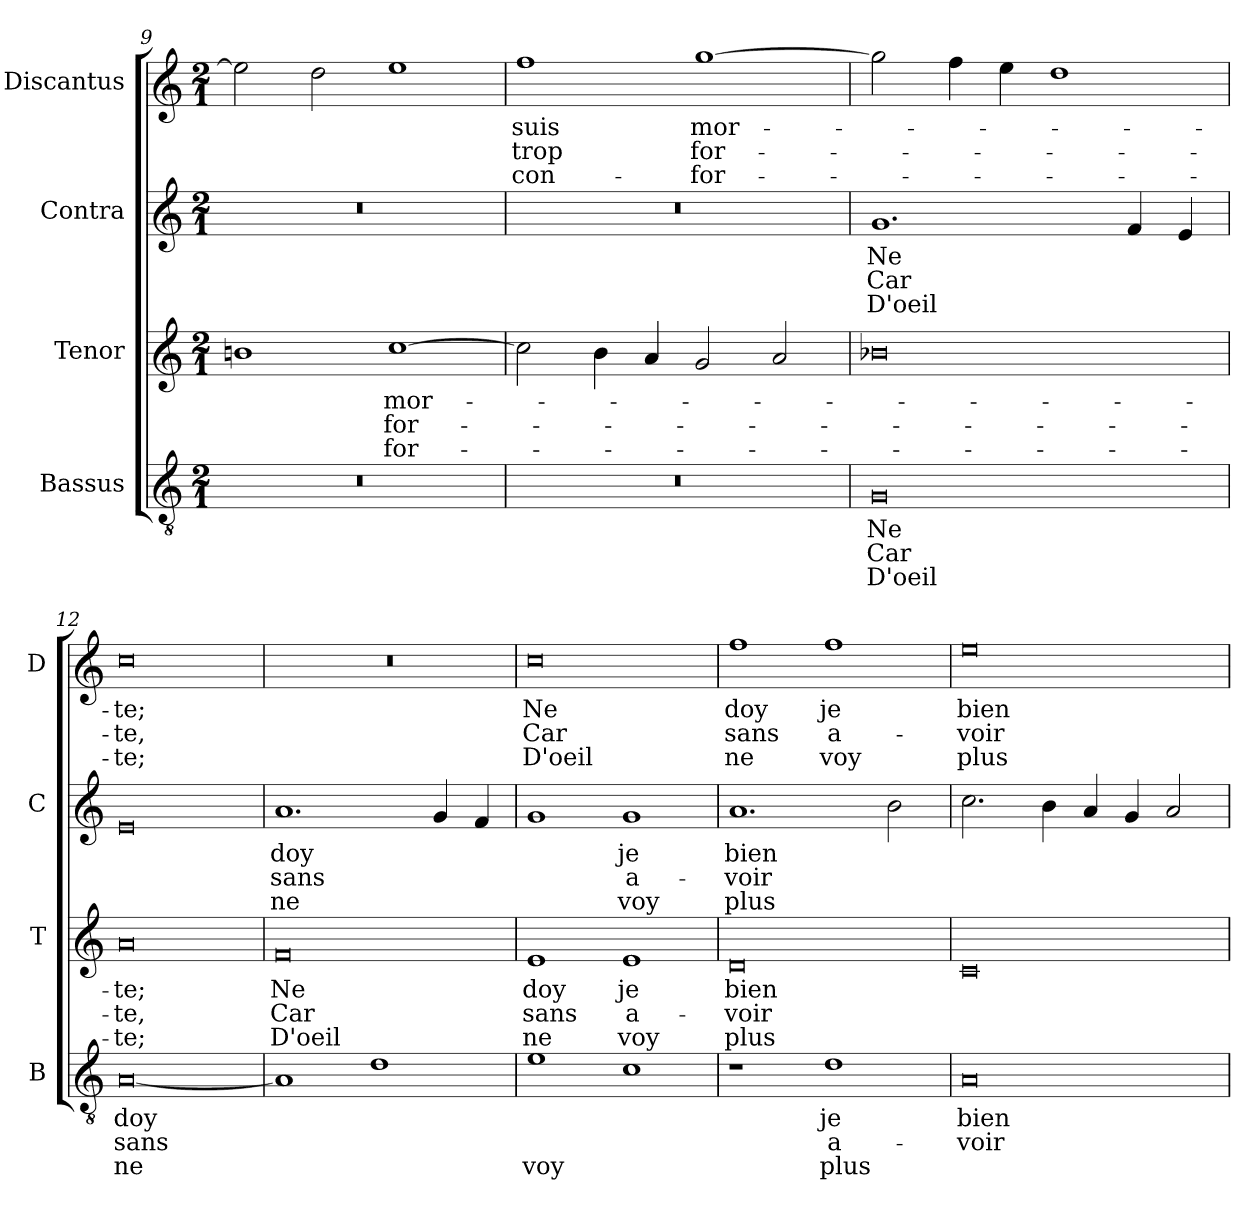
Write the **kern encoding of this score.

**kern	**text	**text	**text	**kern	**text	**text	**text	**kern	**text	**text	**text	**kern	**text	**text	**text
*part4	*part4	*part4	*part4	*part3	*part3	*part3	*part3	*part2	*part2	*part2	*part2	*part1	*part1	*part1	*part1
*staff4	*staff4	*staff4	*staff4	*staff3	*staff3	*staff3	*staff3	*staff2	*staff2	*staff2	*staff2	*staff1	*staff1	*staff1	*staff1
*I"Bassus	*	*	*	*I"Tenor	*	*	*	*I"Contra	*	*	*	*I"Discantus	*	*	*
*I'B	*	*	*	*I'T	*	*	*	*I'C	*	*	*	*I'D	*	*	*
*clefGv2	*	*	*	*clefG2	*	*	*	*clefG2	*	*	*	*clefG2	*	*	*
*k[]	*	*	*	*k[]	*	*	*	*k[]	*	*	*	*k[]	*	*	*
*M2/1	*	*	*	*M2/1	*	*	*	*M2/1	*	*	*	*M2/1	*	*	*
=9	=9	=9	=9	=9	=9	=9	=9	=9	=9	=9	=9	=9	=9	=9	=9
0r	.	.	.	1bn	.	.	.	0r	.	.	.	2ee]	.	.	.
.	.	.	.	.	.	.	.	.	.	.	.	2dd	.	.	.
.	.	.	.	[1cc	mor-	for-	-for-	.	.	.	.	1ee	.	.	.
=10	=10	=10	=10	=10	=10	=10	=10	=10	=10	=10	=10	=10	=10	=10	=10
0r	.	.	.	2cc]	.	.	.	0r	.	.	.	1ff	suis	trop	con-
.	.	.	.	4b	.	.	.	.	.	.	.	.	.	.	.
.	.	.	.	4a	.	.	.	.	.	.	.	.	.	.	.
.	.	.	.	2g	.	.	.	.	.	.	.	[1gg	mor-	for-	-for-
.	.	.	.	2a	.	.	.	.	.	.	.	.	.	.	.
=11	=11	=11	=11	=11	=11	=11	=11	=11	=11	=11	=11	=11	=11	=11	=11
0G	Ne	Car	D'oeil	0b-X	.	.	.	1.g	Ne	Car	D'oeil	2gg]	.	.	.
.	.	.	.	.	.	.	.	.	.	.	.	4ff	.	.	.
.	.	.	.	.	.	.	.	.	.	.	.	4ee	.	.	.
.	.	.	.	.	.	.	.	.	.	.	.	1dd	.	.	.
.	.	.	.	.	.	.	.	4f	.	.	.	.	.	.	.
.	.	.	.	.	.	.	.	4e	.	.	.	.	.	.	.
=12	=12	=12	=12	=12	=12	=12	=12	=12	=12	=12	=12	=12	=12	=12	=12
[0A	doy	sans	ne	0a	-te;	-te,	-te;	0e	.	.	.	0cc	-te;	-te,	-te;
=13	=13	=13	=13	=13	=13	=13	=13	=13	=13	=13	=13	=13	=13	=13	=13
1A]	.	.	.	0f	Ne	Car	D'oeil	1.a	doy	sans	ne	0r	.	.	.
1d	.	.	.	.	.	.	.	.	.	.	.	.	.	.	.
.	.	.	.	.	.	.	.	4g	.	.	.	.	.	.	.
.	.	.	.	.	.	.	.	4f	.	.	.	.	.	.	.
=14	=14	=14	=14	=14	=14	=14	=14	=14	=14	=14	=14	=14	=14	=14	=14
1e	.	.	voy	1e	doy	sans	ne	1g	.	.	.	0cc	Ne	Car	D'oeil
1c	.	.	.	1e	je	a-	voy	1g	je	a-	voy	.	.	.	.
=15	=15	=15	=15	=15	=15	=15	=15	=15	=15	=15	=15	=15	=15	=15	=15
1r	.	.	.	0d	bien	-voir	plus	1.a	bien	-voir	plus	1ff	doy	sans	ne
1d	je	a-	plus	.	.	.	.	.	.	.	.	1ff	je	a-	voy
.	.	.	.	.	.	.	.	2b	.	.	.	.	.	.	.
=16	=16	=16	=16	=16	=16	=16	=16	=16	=16	=16	=16	=16	=16	=16	=16
0A	bien	-voir	.	0c	.	.	.	2.cc	.	.	.	0ee	bien	-voir	plus
.	.	.	.	.	.	.	.	4b	.	.	.	.	.	.	.
.	.	.	.	.	.	.	.	4a	.	.	.	.	.	.	.
.	.	.	.	.	.	.	.	4g	.	.	.	.	.	.	.
.	.	.	.	.	.	.	.	2a	.	.	.	.	.	.	.
=	=	=	=	=	=	=	=	=	=	=	=	=	=	=	=
*-	*-	*-	*-	*-	*-	*-	*-	*-	*-	*-	*-	*-	*-	*-	*-
